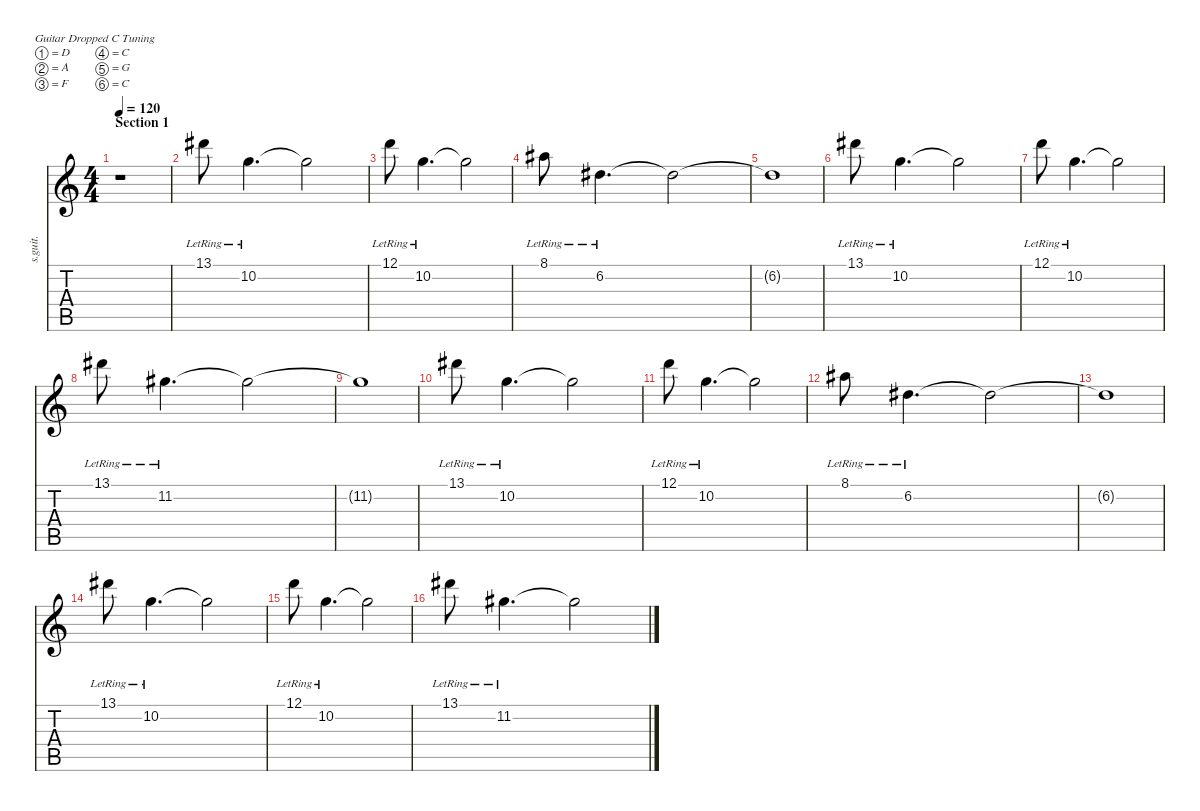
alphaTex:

\defaultSystemsLayout 4
\hideDynamics
\bracketExtendMode nobrackets
\track ("Mark Holcomb" "s.guit.") {instrument electricguitarjazz}
\staff {score tabs}
\tuning (D4 A3 F3 C3 G2 C2)
\ts (4 4)
\beaming (8 2 2 2 2)
\section ("" "Section 1")
\tempo 120
\clef g2
\ks c
r.1{dy mf instrument electricguitarjazz} |
13.1{lr acc #}.8{lyrics (0 "") lyrics (1 "") lyrics (2 "") lyrics (3 "") lyrics (4 "")} 10.2{lr}.4{d lyrics (0 "") lyrics (1 "") lyrics (2 "") lyrics (3 "") lyrics (4 "")} 10.2{t}.2{lyrics (0 "") lyrics (1 "") lyrics (2 "") lyrics (3 "") lyrics (4 "") dy f} |
12.1{lr}.8{lyrics (0 "") lyrics (1 "") lyrics (2 "") lyrics (3 "") lyrics (4 "") dy mf} 10.2{lr}.4{d lyrics (0 "") lyrics (1 "") lyrics (2 "") lyrics (3 "") lyrics (4 "")} 10.2{t}.2{lyrics (0 "") lyrics (1 "") lyrics (2 "") lyrics (3 "") lyrics (4 "") dy f} |
8.1{lr acc #}.8{lyrics (0 "") lyrics (1 "") lyrics (2 "") lyrics (3 "") lyrics (4 "") dy mf} 6.2{lr acc #}.4{d lyrics (0 "") lyrics (1 "") lyrics (2 "") lyrics (3 "") lyrics (4 "")} 6.2{t acc #}.2{lyrics (0 "") lyrics (1 "") lyrics (2 "") lyrics (3 "") lyrics (4 "") dy f} |
6.2{t acc #}.1{lyrics (0 "") lyrics (1 "") lyrics (2 "") lyrics (3 "") lyrics (4 "")} |
13.1{lr acc #}.8{lyrics (0 "") lyrics (1 "") lyrics (2 "") lyrics (3 "") lyrics (4 "") dy mf} 10.2{lr}.4{d lyrics (0 "") lyrics (1 "") lyrics (2 "") lyrics (3 "") lyrics (4 "")} 10.2{t}.2{lyrics (0 "") lyrics (1 "") lyrics (2 "") lyrics (3 "") lyrics (4 "") dy f} |
12.1{lr}.8{lyrics (0 "") lyrics (1 "") lyrics (2 "") lyrics (3 "") lyrics (4 "") dy mf} 10.2{lr}.4{d lyrics (0 "") lyrics (1 "") lyrics (2 "") lyrics (3 "") lyrics (4 "")} 10.2{t}.2{lyrics (0 "") lyrics (1 "") lyrics (2 "") lyrics (3 "") lyrics (4 "") dy f} |
13.1{lr acc #}.8{lyrics (0 "") lyrics (1 "") lyrics (2 "") lyrics (3 "") lyrics (4 "") dy mf} 11.2{lr acc #}.4{d lyrics (0 "") lyrics (1 "") lyrics (2 "") lyrics (3 "") lyrics (4 "")} 11.2{t acc #}.2{lyrics (0 "") lyrics (1 "") lyrics (2 "") lyrics (3 "") lyrics (4 "") dy f} |
11.2{t acc #}.1{lyrics (0 "") lyrics (1 "") lyrics (2 "") lyrics (3 "") lyrics (4 "")} |
13.1{lr acc #}.8{lyrics (0 "") lyrics (1 "") lyrics (2 "") lyrics (3 "") lyrics (4 "") dy mf} 10.2{lr}.4{d lyrics (0 "") lyrics (1 "") lyrics (2 "") lyrics (3 "") lyrics (4 "")} 10.2{t}.2{lyrics (0 "") lyrics (1 "") lyrics (2 "") lyrics (3 "") lyrics (4 "") dy f} |
12.1{lr}.8{lyrics (0 "") lyrics (1 "") lyrics (2 "") lyrics (3 "") lyrics (4 "") dy mf} 10.2{lr}.4{d lyrics (0 "") lyrics (1 "") lyrics (2 "") lyrics (3 "") lyrics (4 "")} 10.2{t}.2{lyrics (0 "") lyrics (1 "") lyrics (2 "") lyrics (3 "") lyrics (4 "") dy f} |
8.1{lr acc #}.8{lyrics (0 "") lyrics (1 "") lyrics (2 "") lyrics (3 "") lyrics (4 "") dy mf} 6.2{lr acc #}.4{d lyrics (0 "") lyrics (1 "") lyrics (2 "") lyrics (3 "") lyrics (4 "")} 6.2{t acc #}.2{lyrics (0 "") lyrics (1 "") lyrics (2 "") lyrics (3 "") lyrics (4 "") dy f} |
6.2{t acc #}.1{lyrics (0 "") lyrics (1 "") lyrics (2 "") lyrics (3 "") lyrics (4 "")} |
13.1{lr acc #}.8{lyrics (0 "") lyrics (1 "") lyrics (2 "") lyrics (3 "") lyrics (4 "") dy mf} 10.2{lr}.4{d lyrics (0 "") lyrics (1 "") lyrics (2 "") lyrics (3 "") lyrics (4 "")} 10.2{t}.2{lyrics (0 "") lyrics (1 "") lyrics (2 "") lyrics (3 "") lyrics (4 "") dy f} |
12.1{lr}.8{lyrics (0 "") lyrics (1 "") lyrics (2 "") lyrics (3 "") lyrics (4 "") dy mf} 10.2{lr}.4{d lyrics (0 "") lyrics (1 "") lyrics (2 "") lyrics (3 "") lyrics (4 "")} 10.2{t}.2{lyrics (0 "") lyrics (1 "") lyrics (2 "") lyrics (3 "") lyrics (4 "") dy f} |
13.1{lr acc #}.8{lyrics (0 "") lyrics (1 "") lyrics (2 "") lyrics (3 "") lyrics (4 "") dy mf} 11.2{lr acc #}.4{d lyrics (0 "") lyrics (1 "") lyrics (2 "") lyrics (3 "") lyrics (4 "")} 11.2{t acc #}.2{lyrics (0 "") lyrics (1 "") lyrics (2 "") lyrics (3 "") lyrics (4 "") dy f}
